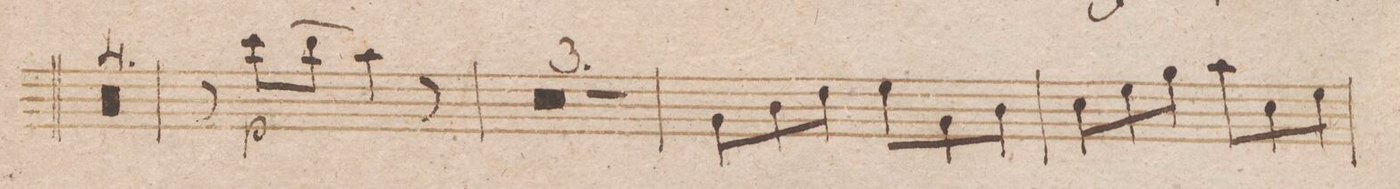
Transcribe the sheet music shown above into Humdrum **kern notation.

**kern	**dynam
*I"Fagotto 1mo	*
*clefF4	*
*k[b-e-]	*
*M6/8	*
0.r	.
=16	=16
=17	=17
=18	=18
=19	=19
8r	.
(8e-\L	p
8d\J	.
4c\)	.
8r	.
=20	=20
1.r	.
=21	=21
=22	=22
2.r	.
=23	=23
8BB-\L	.
8D\	.
8F\J	.
8G\L	.
8BB-\	.
8D\J	.
=24	=24
8E-\L	.
8G\	.
8B-\J	.
8c\L	.
8E-\	.
8G\J	.
=25	=25
*-	*-
